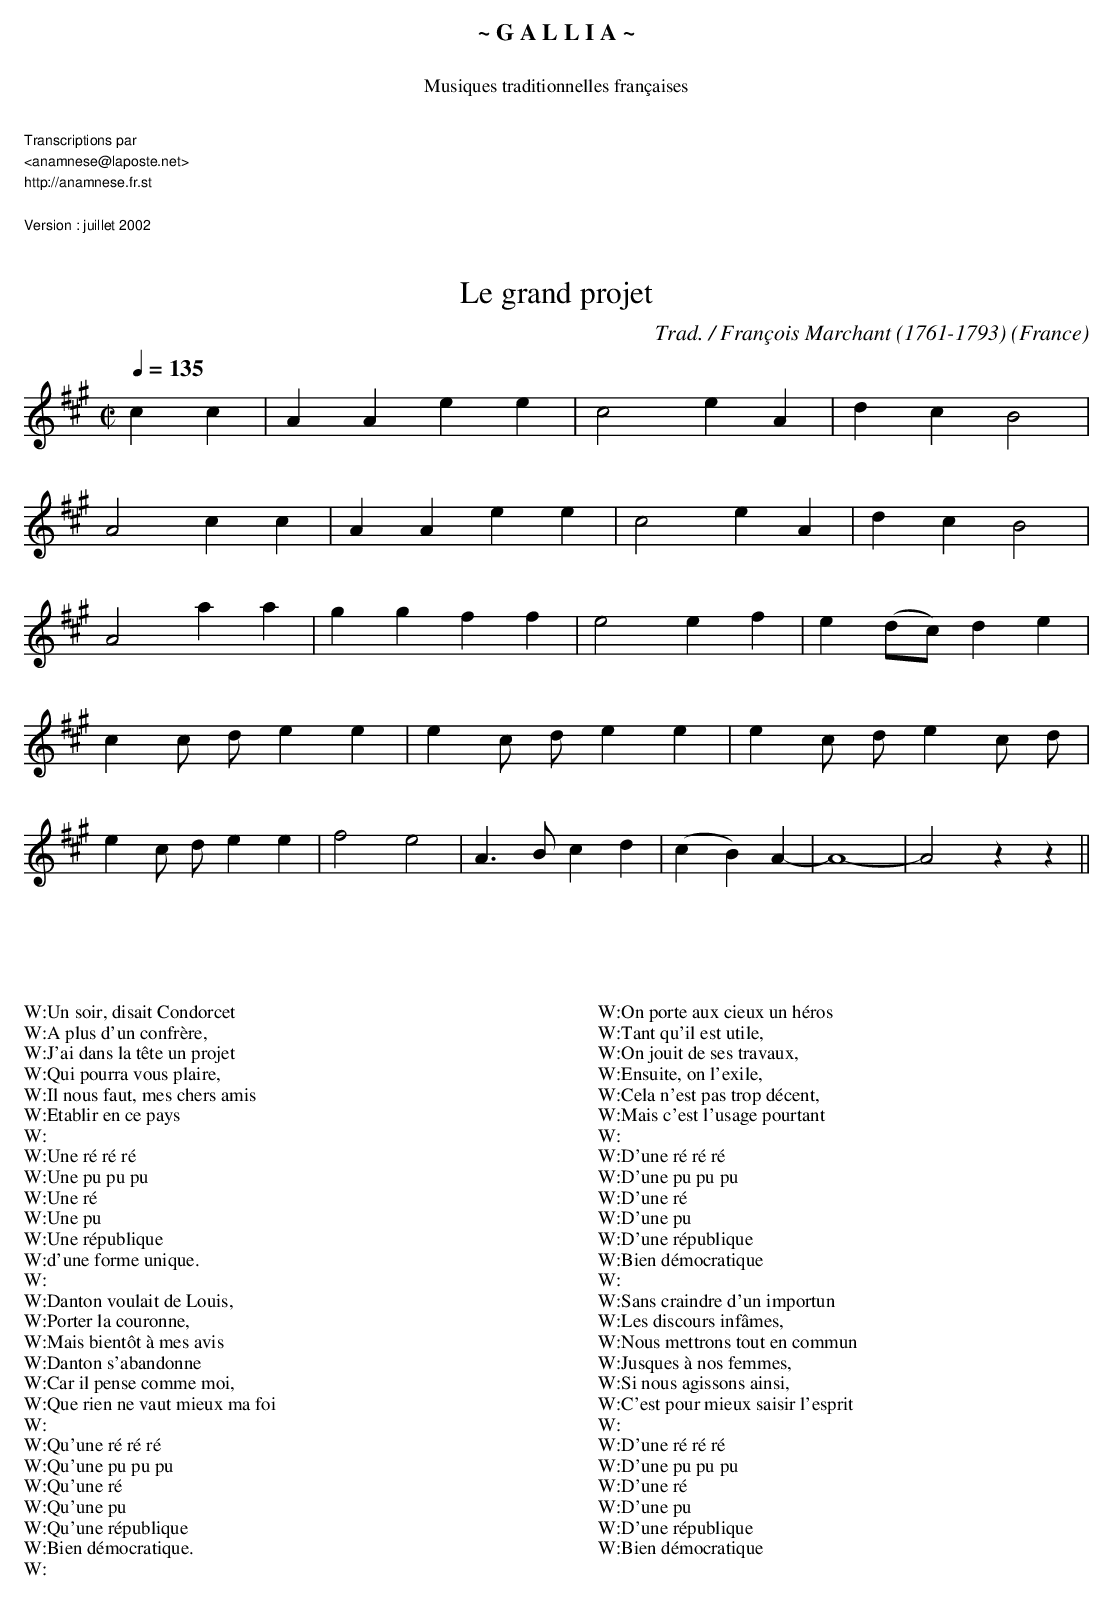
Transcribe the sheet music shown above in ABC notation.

X:1
T:Le grand projet
C:Trad. / François Marchant (1761-1793)
O:France
M:C|
L:1/4
Q:1/4=135
K:A
   c c | A A e e | c2 e A | d c B2 |
A2 c c | A A e e | c2 e A | d c B2 |
A2 a a | g g f f | e2 e f | e (d/c/) d e |
c c/ d/ e e | e c/ d/ e e | e c/ d/ e c/ d/ |
e c/ d/ e e | f2 e2 | A>B c d | (cB) A-|A4-|A2 z z ||
%%vskip 2cm
%%begintext
W:Un soir, disait Condorcet
W:A plus d'un confrère,
W:J'ai dans la tête un projet
W:Qui pourra vous plaire,
W:Il nous faut, mes chers amis
W:Etablir en ce pays
W:
W:Une ré ré ré
W:Une pu pu pu
W:Une ré
W:Une pu
W:Une république
W:d'une forme unique.
W:
W:Danton voulait de Louis,
W:Porter la couronne,
W:Mais bientôt à mes avis
W:Danton s'abandonne
W:Car il pense comme moi,
W:Que rien ne vaut mieux ma foi
W:
W:Qu'une ré ré ré
W:Qu'une pu pu pu
W:Qu'une ré
W:Qu'une pu
W:Qu'une république
W:Bien démocratique.
W:
%%endtext
%%begintext
W:On porte aux cieux un héros
W:Tant qu'il est utile,
W:On jouit de ses travaux,
W:Ensuite, on l'exile,
W:Cela n'est pas trop décent,
W:Mais c'est l'usage pourtant
W:
W:D'une ré ré ré
W:D'une pu pu pu
W:D'une ré
W:D'une pu
W:D'une république
W:Bien démocratique
W:
W:Sans craindre d'un importun
W:Les discours infâmes,
W:Nous mettrons tout en commun
W:Jusques à nos femmes,
W:Si nous agissons ainsi,
W:C'est pour mieux saisir l'esprit
W:
W:D'une ré ré ré
W:D'une pu pu pu
W:D'une ré
W:D'une pu
W:D'une république
W:Bien démocratique
